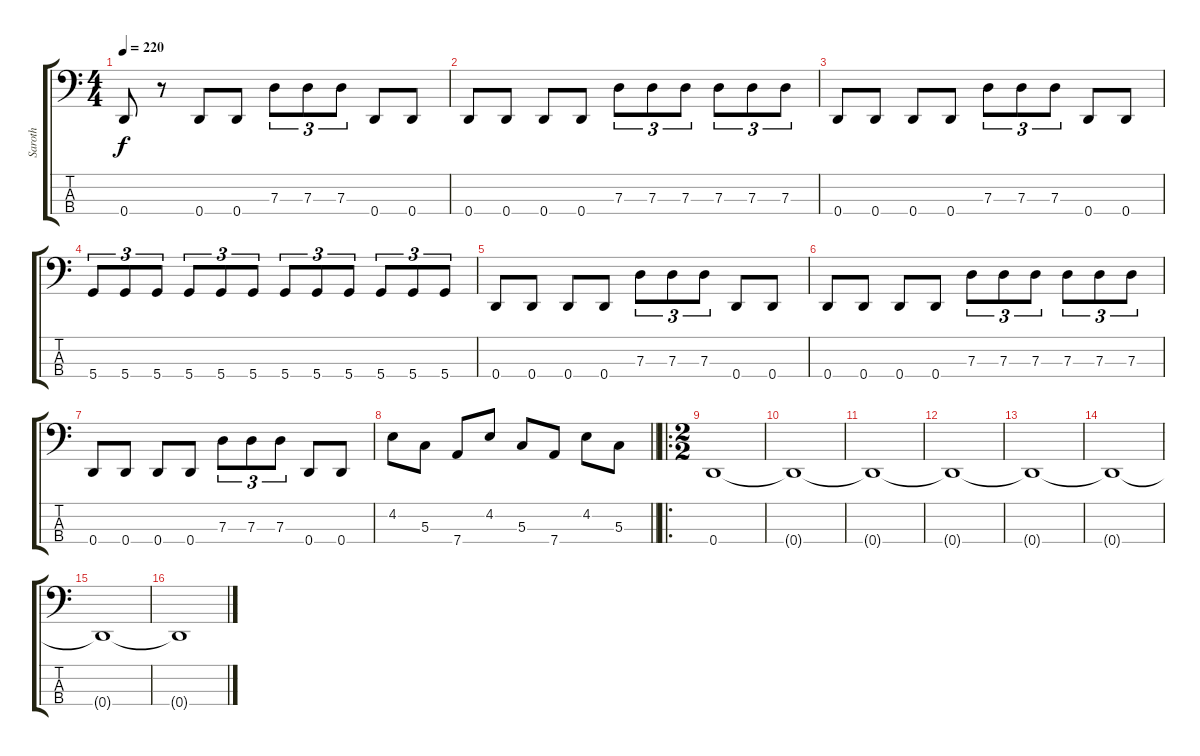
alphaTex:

\track ("Saroth" "Saroth") {instrument electricbassfinger}
\staff {score tabs}
\tuning (F2 C2 G1 D1) {hide}
\ts (4 4)
\tempo 220
\clef f4
\ks c
0.4.8{dy f} r.8 0.4.8 0.4.8 7.3.8{tu (3 2)} 7.3.8{tu (3 2)} 7.3.8{tu (3 2)} 0.4.8 0.4.8 |
0.4.8 0.4.8 0.4.8 0.4.8 7.3.8{tu (3 2)} 7.3.8{tu (3 2)} 7.3.8{tu (3 2)} 7.3.8{tu (3 2)} 7.3.8{tu (3 2)} 7.3.8{tu (3 2)} |
0.4.8 0.4.8 0.4.8 0.4.8 7.3.8{tu (3 2)} 7.3.8{tu (3 2)} 7.3.8{tu (3 2)} 0.4.8 0.4.8 |
5.4.8{tu (3 2)} 5.4.8{tu (3 2)} 5.4.8{tu (3 2)} 5.4.8{tu (3 2)} 5.4.8{tu (3 2)} 5.4.8{tu (3 2)} 5.4.8{tu (3 2)} 5.4.8{tu (3 2)} 5.4.8{tu (3 2)} 5.4.8{tu (3 2)} 5.4.8{tu (3 2)} 5.4.8{tu (3 2)} |
0.4.8 0.4.8 0.4.8 0.4.8 7.3.8{tu (3 2)} 7.3.8{tu (3 2)} 7.3.8{tu (3 2)} 0.4.8 0.4.8 |
0.4.8 0.4.8 0.4.8 0.4.8 7.3.8{tu (3 2)} 7.3.8{tu (3 2)} 7.3.8{tu (3 2)} 7.3.8{tu (3 2)} 7.3.8{tu (3 2)} 7.3.8{tu (3 2)} |
0.4.8 0.4.8 0.4.8 0.4.8 7.3.8{tu (3 2)} 7.3.8{tu (3 2)} 7.3.8{tu (3 2)} 0.4.8 0.4.8 |
\barLineRight lightlight
4.2.8 5.3.8 7.4.8 4.2.8 5.3.8 7.4.8 4.2.8 5.3.8 |
\ro
\ts (2 2)
0.4.1 |
0.4{t}.1 |
0.4{t}.1 |
0.4{t}.1 |
0.4{t}.1 |
0.4{t}.1 |
0.4{t}.1 |
0.4{t}.1
